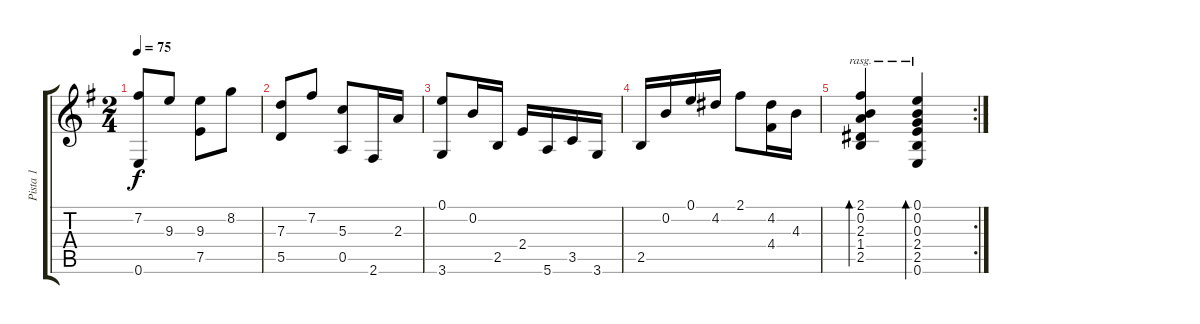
\track ("Pista 1" "Pista 1") {instrument acousticguitarnylon}
\staff {score tabs}
\tuning (E4 B3 G3 D3 A2 E2) {hide}
\ts (2 4)
\tempo 75
\clef g2
\ks eminor
(7.2 0.6).8{dy f} 9.3.8 (9.3 7.5).8 8.2.8 |
(7.3 5.5).8 7.2.8 (5.3 0.5).8 2.6.16 2.3.16 |
(0.1 3.6).8 0.2.16 2.5.16 2.4.16 5.6.16 3.5.16 3.6.16 |
2.5.16 0.2.16 0.1.16 4.2.16 2.1.8 (4.2 4.4).16 4.3.16 |
\rc 2
(2.1 0.2 2.3 1.4 2.5).4{bd 480 rasg ii} (0.1 0.2 0.3 2.4 2.5 0.6).4{bd 480 rasg ii}
